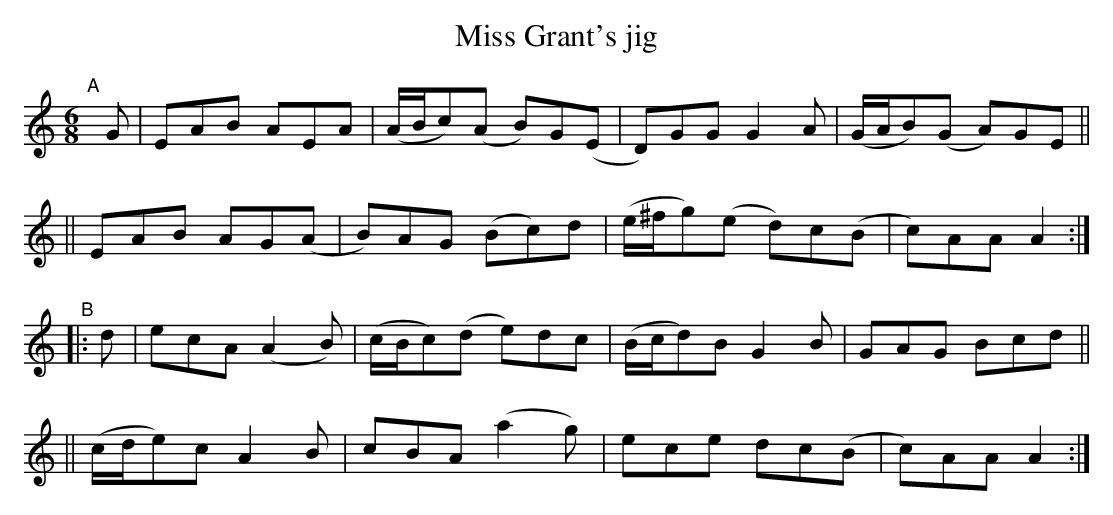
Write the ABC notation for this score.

X:1
T: Miss Grant's jig
M: 6/8
L: 1/8
K: Am
"^A"[|] G \
 | EAB AEA | (A/B/c)(A B)G(E | D)GG G2A | (G/A/B)(G A)GE ||
|| EAB AG(A | B)AG (Bc)d | (e/^f/g)(e d)c(B | c)AA A2 :|
"^B"|: d \
 | ecA (A2B) | (c/B/c)(d e)dc | (B/c/d)B G2B | GAG Bcd ||
|| (c/d/e)c A2B | cBA (a2g) | ece dc(B | c)AA A2 :|
